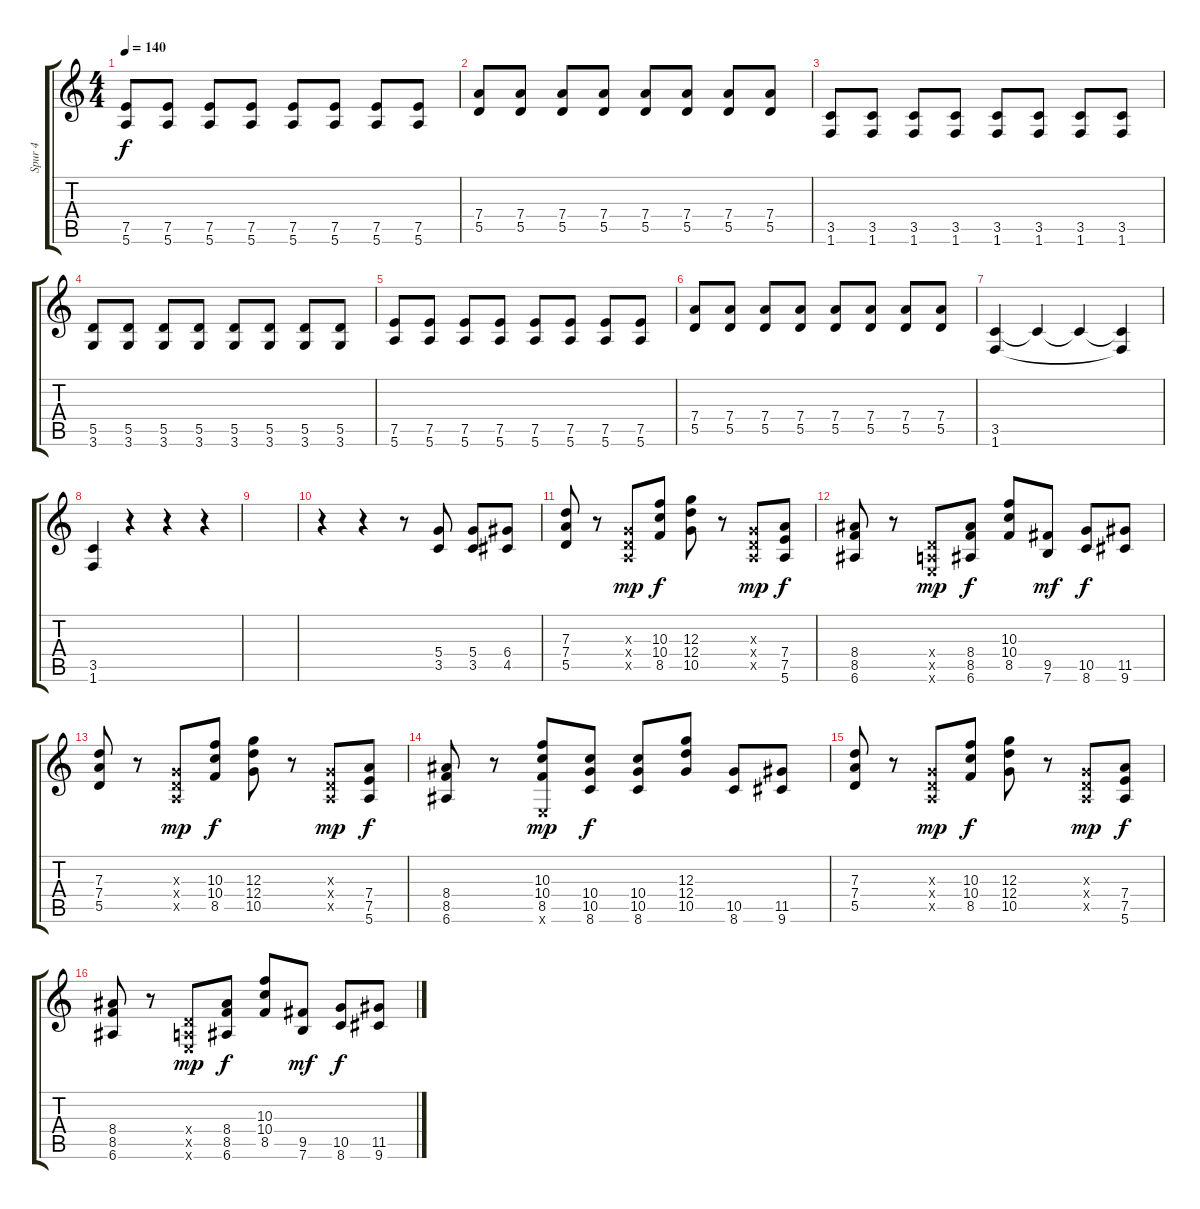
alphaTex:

\track ("Spur 4" "Spur 4") {instrument distortionguitar}
\staff {score tabs}
\tuning (E4 B3 G3 D3 A2 E2) {hide}
\ts (4 4)
\tempo 140
\clef g2
\ks c
(7.5 5.6).8{dy f} (7.5 5.6).8 (7.5 5.6).8 (7.5 5.6).8 (7.5 5.6).8 (7.5 5.6).8 (7.5 5.6).8 (7.5 5.6).8 |
(7.4 5.5).8 (7.4 5.5).8 (7.4 5.5).8 (7.4 5.5).8 (7.4 5.5).8 (7.4 5.5).8 (7.4 5.5).8 (7.4 5.5).8 |
(3.5 1.6).8 (3.5 1.6).8 (3.5 1.6).8 (3.5 1.6).8 (3.5 1.6).8 (3.5 1.6).8 (3.5 1.6).8 (3.5 1.6).8 |
(5.5 3.6).8 (5.5 3.6).8 (5.5 3.6).8 (5.5 3.6).8 (5.5 3.6).8 (5.5 3.6).8 (5.5 3.6).8 (5.5 3.6).8 |
(7.5 5.6).8 (7.5 5.6).8 (7.5 5.6).8 (7.5 5.6).8 (7.5 5.6).8 (7.5 5.6).8 (7.5 5.6).8 (7.5 5.6).8 |
(7.4 5.5).8 (7.4 5.5).8 (7.4 5.5).8 (7.4 5.5).8 (7.4 5.5).8 (7.4 5.5).8 (7.4 5.5).8 (7.4 5.5).8 |
(3.5 1.6).4 3.5{t}.4 3.5{t}.4 (3.5{t} 1.6{t}).4 |
(3.5 1.6).4 r.4 r.4 r.4 |
|
r.4 r.4 r.8 (5.4 3.5).8 (5.4 3.5).8 (6.4 4.5).8 |
(7.3 7.4 5.5).8 r.8 (0.3{x} 0.4{x} 0.5{x}).8{dy mp} (10.3 10.4 8.5).8{dy f} (12.3 12.4 10.5).8 r.8 (0.3{x} 0.4{x} 0.5{x}).8{dy mp} (7.4 7.5 5.6).8{dy f} |
(8.4 8.5 6.6).8 r.8 (0.4{x} 0.5{x} 0.6{x}).8{dy mp} (8.4 8.5 6.6).8{dy f} (10.3 10.4 8.5).8 (9.5 7.6).8{dy mf} (10.5 8.6).8{dy f} (11.5 9.6).8 |
(7.3 7.4 5.5).8 r.8 (0.3{x} 0.4{x} 0.5{x}).8{dy mp} (10.3 10.4 8.5).8{dy f} (12.3 12.4 10.5).8 r.8 (0.3{x} 0.4{x} 0.5{x}).8{dy mp} (7.4 7.5 5.6).8{dy f} |
(8.4 8.5 6.6).8 r.8 (10.3 10.4 8.5 0.6{x}).8{dy mp} (10.4 10.5 8.6).8{dy f} (10.4 10.5 8.6).8 (12.3 12.4 10.5).8 (10.5 8.6).8 (11.5 9.6).8 |
(7.3 7.4 5.5).8 r.8 (0.3{x} 0.4{x} 0.5{x}).8{dy mp} (10.3 10.4 8.5).8{dy f} (12.3 12.4 10.5).8 r.8 (0.3{x} 0.4{x} 0.5{x}).8{dy mp} (7.4 7.5 5.6).8{dy f} |
(8.4 8.5 6.6).8 r.8 (0.4{x} 0.5{x} 0.6{x}).8{dy mp} (8.4 8.5 6.6).8{dy f} (10.3 10.4 8.5).8 (9.5 7.6).8{dy mf} (10.5 8.6).8{dy f} (11.5 9.6).8
